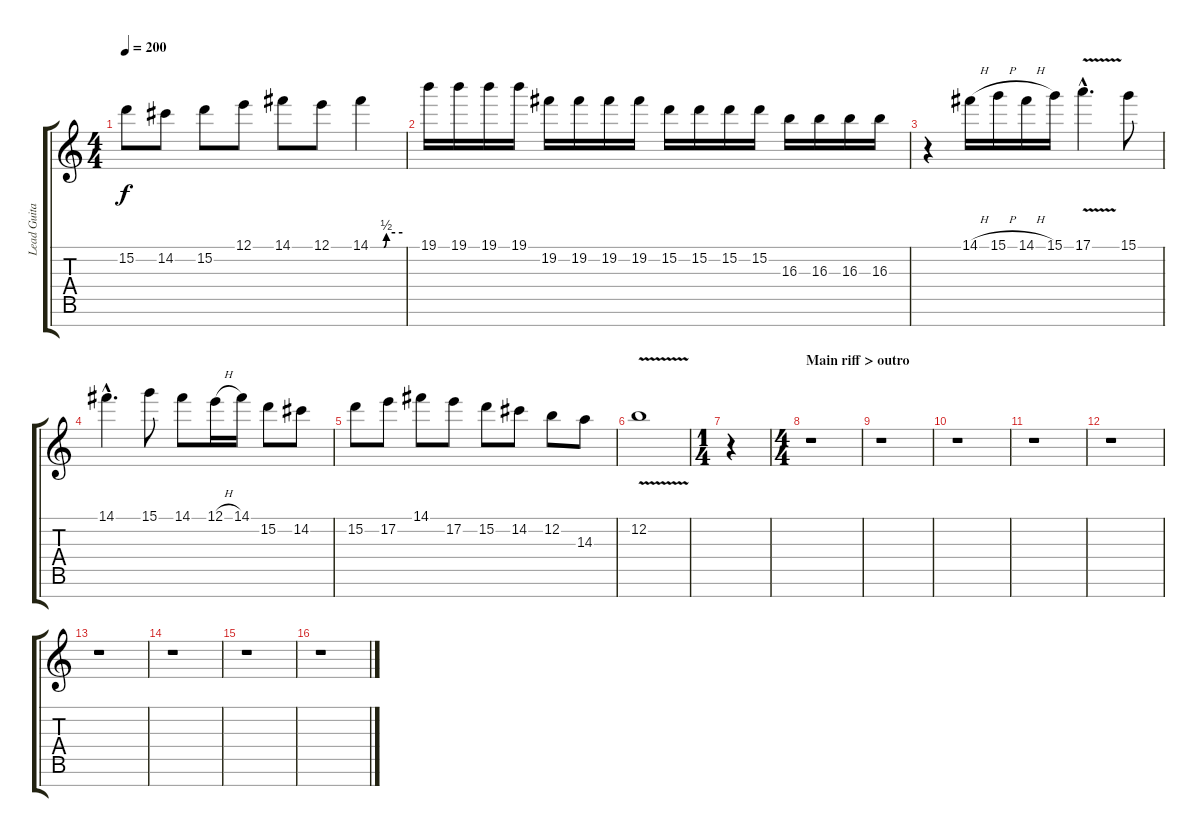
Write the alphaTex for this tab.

\track ("Lead Guitar 2" "Lead Guita") {instrument overdrivenguitar}
\staff {score tabs}
\tuning (E4 B3 G3 D3 A2 E2 B1) {hide}
\ts (4 4)
\tempo 200
\clef g2
\ks c
15.2.8{dy f} 14.2.8 15.2.8 12.1.8 14.1.8 12.1.8 14.1{be (custom 0 0 25 0 30 2 60 2)}.4 |
19.1.16 19.1.16 19.1.16 19.1.16 19.2.16 19.2.16 19.2.16 19.2.16 15.2.16 15.2.16 15.2.16 15.2.16 16.3.16 16.3.16 16.3.16 16.3.16 |
r.4 14.1{h}.16 15.1{h}.16 14.1{h}.16 15.1.16 17.1{v hac}.4{d} 15.1.8 |
14.1{hac}.4{d} 15.1.8 14.1.8 12.1{h}.16 14.1.16 15.2.8 14.2.8 |
15.2.8 17.2.8 14.1.8 17.2.8 15.2.8 14.2.8 12.2.8 14.3.8 |
12.2{v}.1 |
\ts (1 4)
r.4 |
\ts (4 4)
\section ("" "Main riff > outro")
r.1 |
r.1 |
r.1 |
r.1 |
r.1 |
r.1 |
r.1 |
r.1 |
r.1
